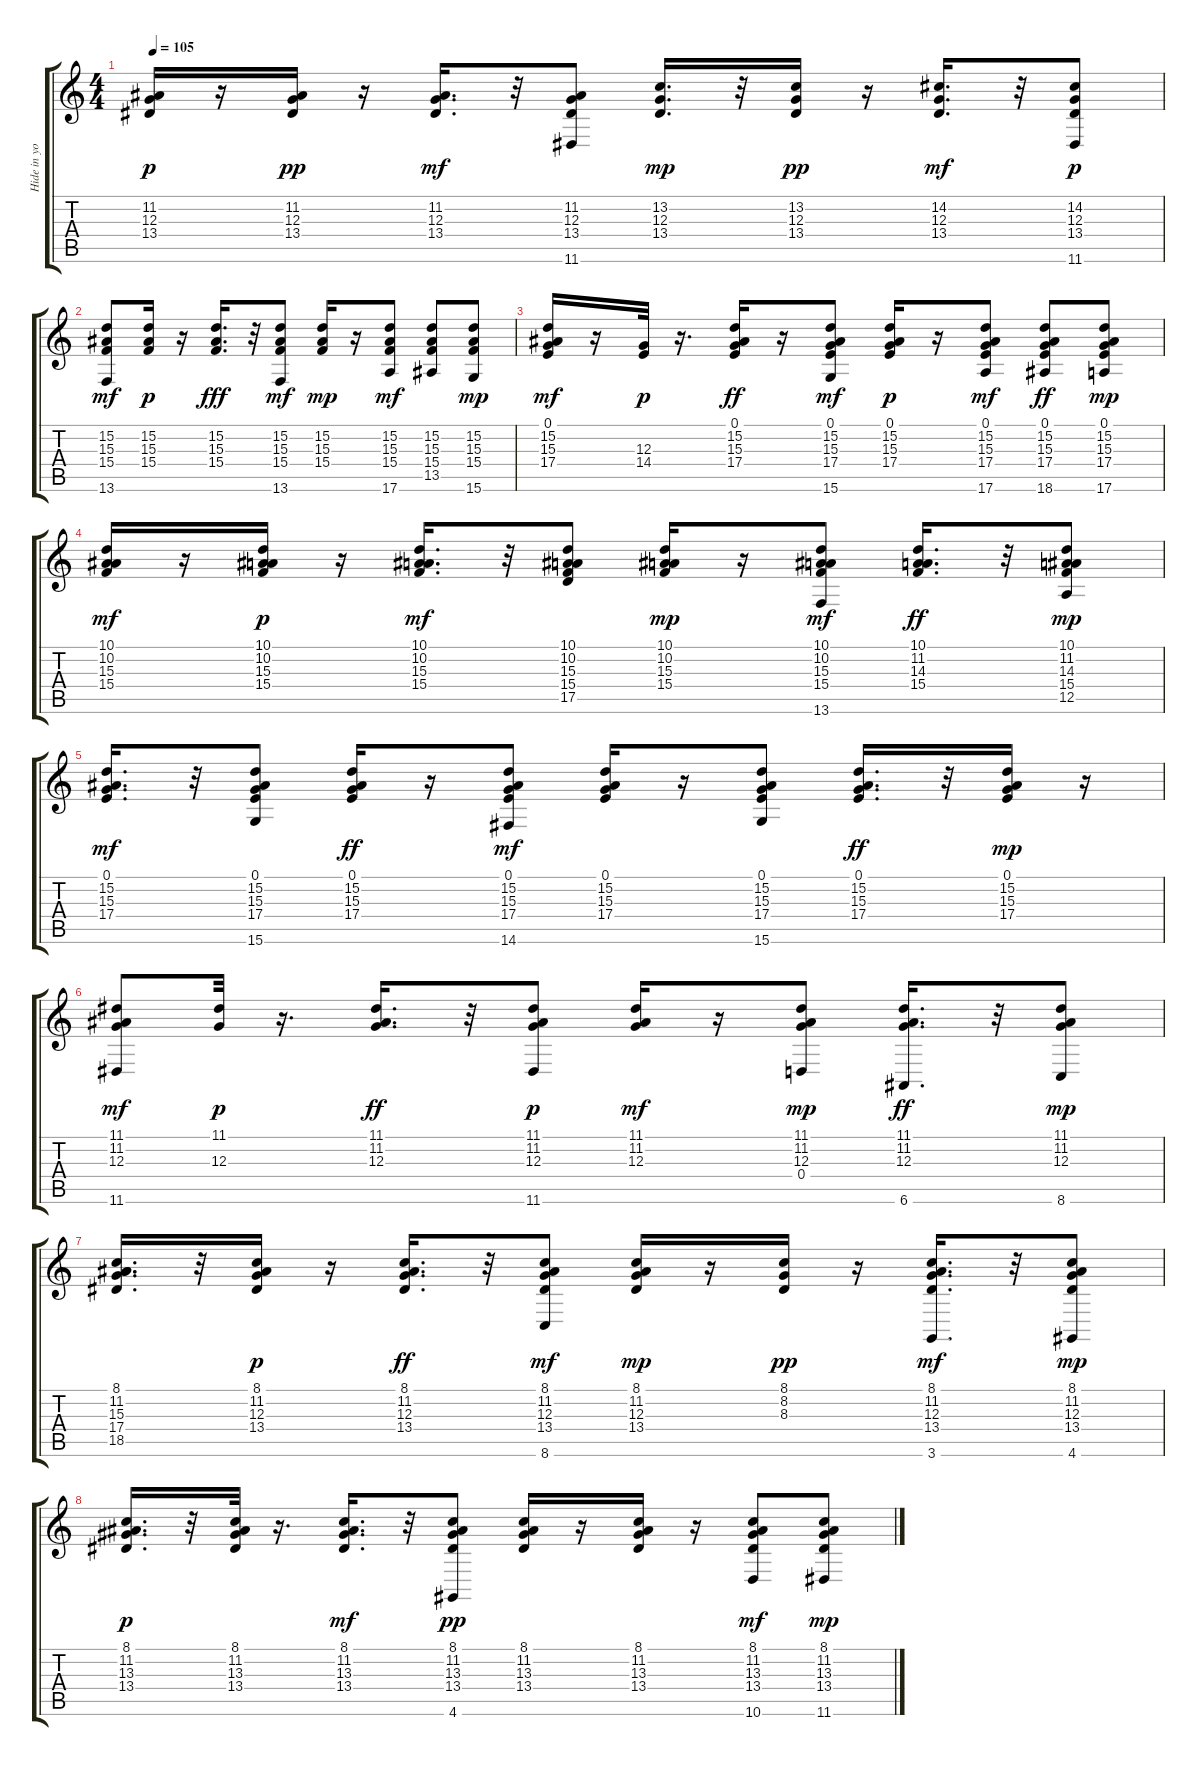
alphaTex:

\track ("Hide in your shell" "Hide in yo") {instrument electricpiano2}
\staff {score tabs}
\tuning (E4 B3 G3 D3 A2 E2) {hide}
\ts (4 4)
\tempo 105
\clef g2
\ks c
(11.2 12.3 13.4).16{dy p} r.16 (11.2 12.3 13.4).16{dy pp} r.16 (11.2 12.3 13.4).16{d dy mf} r.32 (11.2 12.3 13.4 11.6).8 (13.2 12.3 13.4).16{d dy mp} r.32 (13.2 12.3 13.4).16{dy pp} r.16 (14.2 12.3 13.4).16{d dy mf} r.32 (14.2 12.3 13.4 11.6).8{dy p} |
(15.2 15.3 15.4 13.6).8{dy mf} (15.2 15.3 15.4).16{dy p} r.16 (15.2 15.3 15.4).16{d dy fff} r.32 (15.2 15.3 15.4 13.6).8{dy mf} (15.2 15.3 15.4).16{dy mp} r.16 (15.2 15.3 15.4 17.6).8{dy mf} (15.2 15.3 15.4 13.5).8 (15.2 15.3 15.4 15.6).8{dy mp} |
(0.1 15.2 15.3 17.4).16{dy mf} r.16 (12.3 14.4).32{dy p} r.16{d} (0.1 15.2 15.3 17.4).16{dy ff} r.16 (0.1 15.2 15.3 17.4 15.6).8{dy mf} (0.1 15.2 15.3 17.4).16{dy p} r.16 (0.1 15.2 15.3 17.4 17.6).8{dy mf} (0.1 15.2 15.3 17.4 18.6).8{dy ff} (0.1 15.2 15.3 17.4 17.6).8{dy mp} |
(10.1 10.2 15.3 15.4).16{dy mf} r.16 (10.1 10.2 15.3 15.4).16{dy p} r.16 (10.1 10.2 15.3 15.4).16{d dy mf} r.32 (10.1 10.2 15.3 15.4 17.5).8 (10.1 10.2 15.3 15.4).16{dy mp} r.16 (10.1 10.2 15.3 15.4 13.6).8{dy mf} (10.1 11.2 14.3 15.4).16{d dy ff} r.32 (10.1 11.2 14.3 15.4 12.5).8{dy mp} |
(0.1 15.2 15.3 17.4).16{d dy mf} r.32 (0.1 15.2 15.3 17.4 15.6).8 (0.1 15.2 15.3 17.4).16{dy ff} r.16 (0.1 15.2 15.3 17.4 14.6).8{dy mf} (0.1 15.2 15.3 17.4).16 r.16 (0.1 15.2 15.3 17.4 15.6).8 (0.1 15.2 15.3 17.4).16{d dy ff} r.32 (0.1 15.2 15.3 17.4).16{dy mp} r.16 |
(11.1 11.2 12.3 11.6).8{dy mf} (11.1 12.3).32{dy p} r.16{d} (11.1 11.2 12.3).16{d dy ff} r.32 (11.1 11.2 12.3 11.6).8{dy p} (11.1 11.2 12.3).16{dy mf} r.16 (11.1 11.2 12.3 0.4).8{dy mp} (11.1 11.2 12.3 6.6).16{d dy ff} r.32 (11.1 11.2 12.3 8.6).8{dy mp} |
(8.1 11.2 15.3 17.4 18.5).16{d} r.32 (8.1 11.2 12.3 13.4).16{dy p} r.16 (8.1 11.2 12.3 13.4).16{d dy ff} r.32 (8.1 11.2 12.3 13.4 8.6).8{dy mf} (8.1 11.2 12.3 13.4).16{dy mp} r.16 (8.1 8.2 8.3).16{dy pp} r.16 (8.1 11.2 12.3 13.4 3.6).16{d dy mf} r.32 (8.1 11.2 12.3 13.4 4.6).8{dy mp} |
(8.1 11.2 13.3 13.4).16{d dy p} r.32 (8.1 11.2 13.3 13.4).32 r.16{d} (8.1 11.2 13.3 13.4).16{d dy mf} r.32 (8.1 11.2 13.3 13.4 4.6).8{dy pp} (8.1 11.2 13.3 13.4).16 r.16 (8.1 11.2 13.3 13.4).16 r.16 (8.1 11.2 13.3 13.4 10.6).8{dy mf} (8.1 11.2 13.3 13.4 11.6).8{dy mp}
